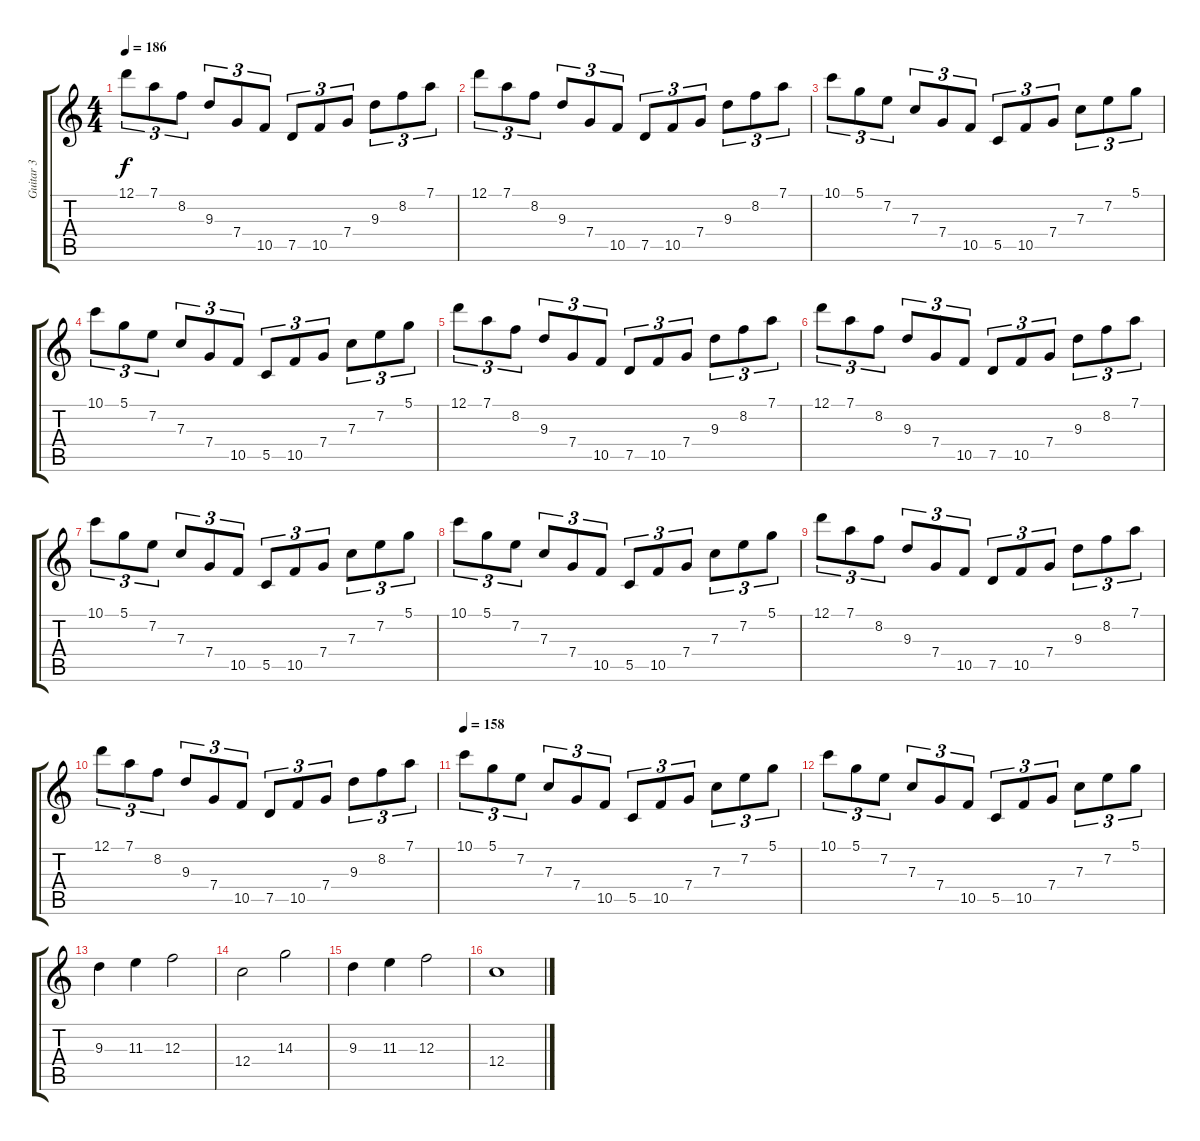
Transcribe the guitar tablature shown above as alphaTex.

\track ("Guitar 3" "Guitar 3") {instrument distortionguitar}
\staff {score tabs}
\tuning (D4 A3 F3 C3 G2 D2) {hide}
\ts (4 4)
\tempo 186
\clef g2
\ks c
12.1.8{tu (3 2) dy f} 7.1.8{tu (3 2)} 8.2.8{tu (3 2)} 9.3.8{tu (3 2)} 7.4.8{tu (3 2)} 10.5.8{tu (3 2)} 7.5.8{tu (3 2)} 10.5.8{tu (3 2)} 7.4.8{tu (3 2)} 9.3.8{tu (3 2)} 8.2.8{tu (3 2)} 7.1.8{tu (3 2)} |
12.1.8{tu (3 2)} 7.1.8{tu (3 2)} 8.2.8{tu (3 2)} 9.3.8{tu (3 2)} 7.4.8{tu (3 2)} 10.5.8{tu (3 2)} 7.5.8{tu (3 2)} 10.5.8{tu (3 2)} 7.4.8{tu (3 2)} 9.3.8{tu (3 2)} 8.2.8{tu (3 2)} 7.1.8{tu (3 2)} |
10.1.8{tu (3 2)} 5.1.8{tu (3 2)} 7.2.8{tu (3 2)} 7.3.8{tu (3 2)} 7.4.8{tu (3 2)} 10.5.8{tu (3 2)} 5.5.8{tu (3 2)} 10.5.8{tu (3 2)} 7.4.8{tu (3 2)} 7.3.8{tu (3 2)} 7.2.8{tu (3 2)} 5.1.8{tu (3 2)} |
10.1.8{tu (3 2)} 5.1.8{tu (3 2)} 7.2.8{tu (3 2)} 7.3.8{tu (3 2)} 7.4.8{tu (3 2)} 10.5.8{tu (3 2)} 5.5.8{tu (3 2)} 10.5.8{tu (3 2)} 7.4.8{tu (3 2)} 7.3.8{tu (3 2)} 7.2.8{tu (3 2)} 5.1.8{tu (3 2)} |
12.1.8{tu (3 2)} 7.1.8{tu (3 2)} 8.2.8{tu (3 2)} 9.3.8{tu (3 2)} 7.4.8{tu (3 2)} 10.5.8{tu (3 2)} 7.5.8{tu (3 2)} 10.5.8{tu (3 2)} 7.4.8{tu (3 2)} 9.3.8{tu (3 2)} 8.2.8{tu (3 2)} 7.1.8{tu (3 2)} |
12.1.8{tu (3 2)} 7.1.8{tu (3 2)} 8.2.8{tu (3 2)} 9.3.8{tu (3 2)} 7.4.8{tu (3 2)} 10.5.8{tu (3 2)} 7.5.8{tu (3 2)} 10.5.8{tu (3 2)} 7.4.8{tu (3 2)} 9.3.8{tu (3 2)} 8.2.8{tu (3 2)} 7.1.8{tu (3 2)} |
10.1.8{tu (3 2)} 5.1.8{tu (3 2)} 7.2.8{tu (3 2)} 7.3.8{tu (3 2)} 7.4.8{tu (3 2)} 10.5.8{tu (3 2)} 5.5.8{tu (3 2)} 10.5.8{tu (3 2)} 7.4.8{tu (3 2)} 7.3.8{tu (3 2)} 7.2.8{tu (3 2)} 5.1.8{tu (3 2)} |
10.1.8{tu (3 2)} 5.1.8{tu (3 2)} 7.2.8{tu (3 2)} 7.3.8{tu (3 2)} 7.4.8{tu (3 2)} 10.5.8{tu (3 2)} 5.5.8{tu (3 2)} 10.5.8{tu (3 2)} 7.4.8{tu (3 2)} 7.3.8{tu (3 2)} 7.2.8{tu (3 2)} 5.1.8{tu (3 2)} |
12.1.8{tu (3 2)} 7.1.8{tu (3 2)} 8.2.8{tu (3 2)} 9.3.8{tu (3 2)} 7.4.8{tu (3 2)} 10.5.8{tu (3 2)} 7.5.8{tu (3 2)} 10.5.8{tu (3 2)} 7.4.8{tu (3 2)} 9.3.8{tu (3 2)} 8.2.8{tu (3 2)} 7.1.8{tu (3 2)} |
12.1.8{tu (3 2)} 7.1.8{tu (3 2)} 8.2.8{tu (3 2)} 9.3.8{tu (3 2)} 7.4.8{tu (3 2)} 10.5.8{tu (3 2)} 7.5.8{tu (3 2)} 10.5.8{tu (3 2)} 7.4.8{tu (3 2)} 9.3.8{tu (3 2)} 8.2.8{tu (3 2)} 7.1.8{tu (3 2)} |
\tempo 158
10.1.8{tu (3 2)} 5.1.8{tu (3 2)} 7.2.8{tu (3 2)} 7.3.8{tu (3 2)} 7.4.8{tu (3 2)} 10.5.8{tu (3 2)} 5.5.8{tu (3 2)} 10.5.8{tu (3 2)} 7.4.8{tu (3 2)} 7.3.8{tu (3 2)} 7.2.8{tu (3 2)} 5.1.8{tu (3 2)} |
10.1.8{tu (3 2)} 5.1.8{tu (3 2)} 7.2.8{tu (3 2)} 7.3.8{tu (3 2)} 7.4.8{tu (3 2)} 10.5.8{tu (3 2)} 5.5.8{tu (3 2)} 10.5.8{tu (3 2)} 7.4.8{tu (3 2)} 7.3.8{tu (3 2)} 7.2.8{tu (3 2)} 5.1.8{tu (3 2)} |
9.3.4 11.3.4 12.3.2 |
12.4.2 14.3.2 |
9.3.4 11.3.4 12.3.2 |
12.4.1
